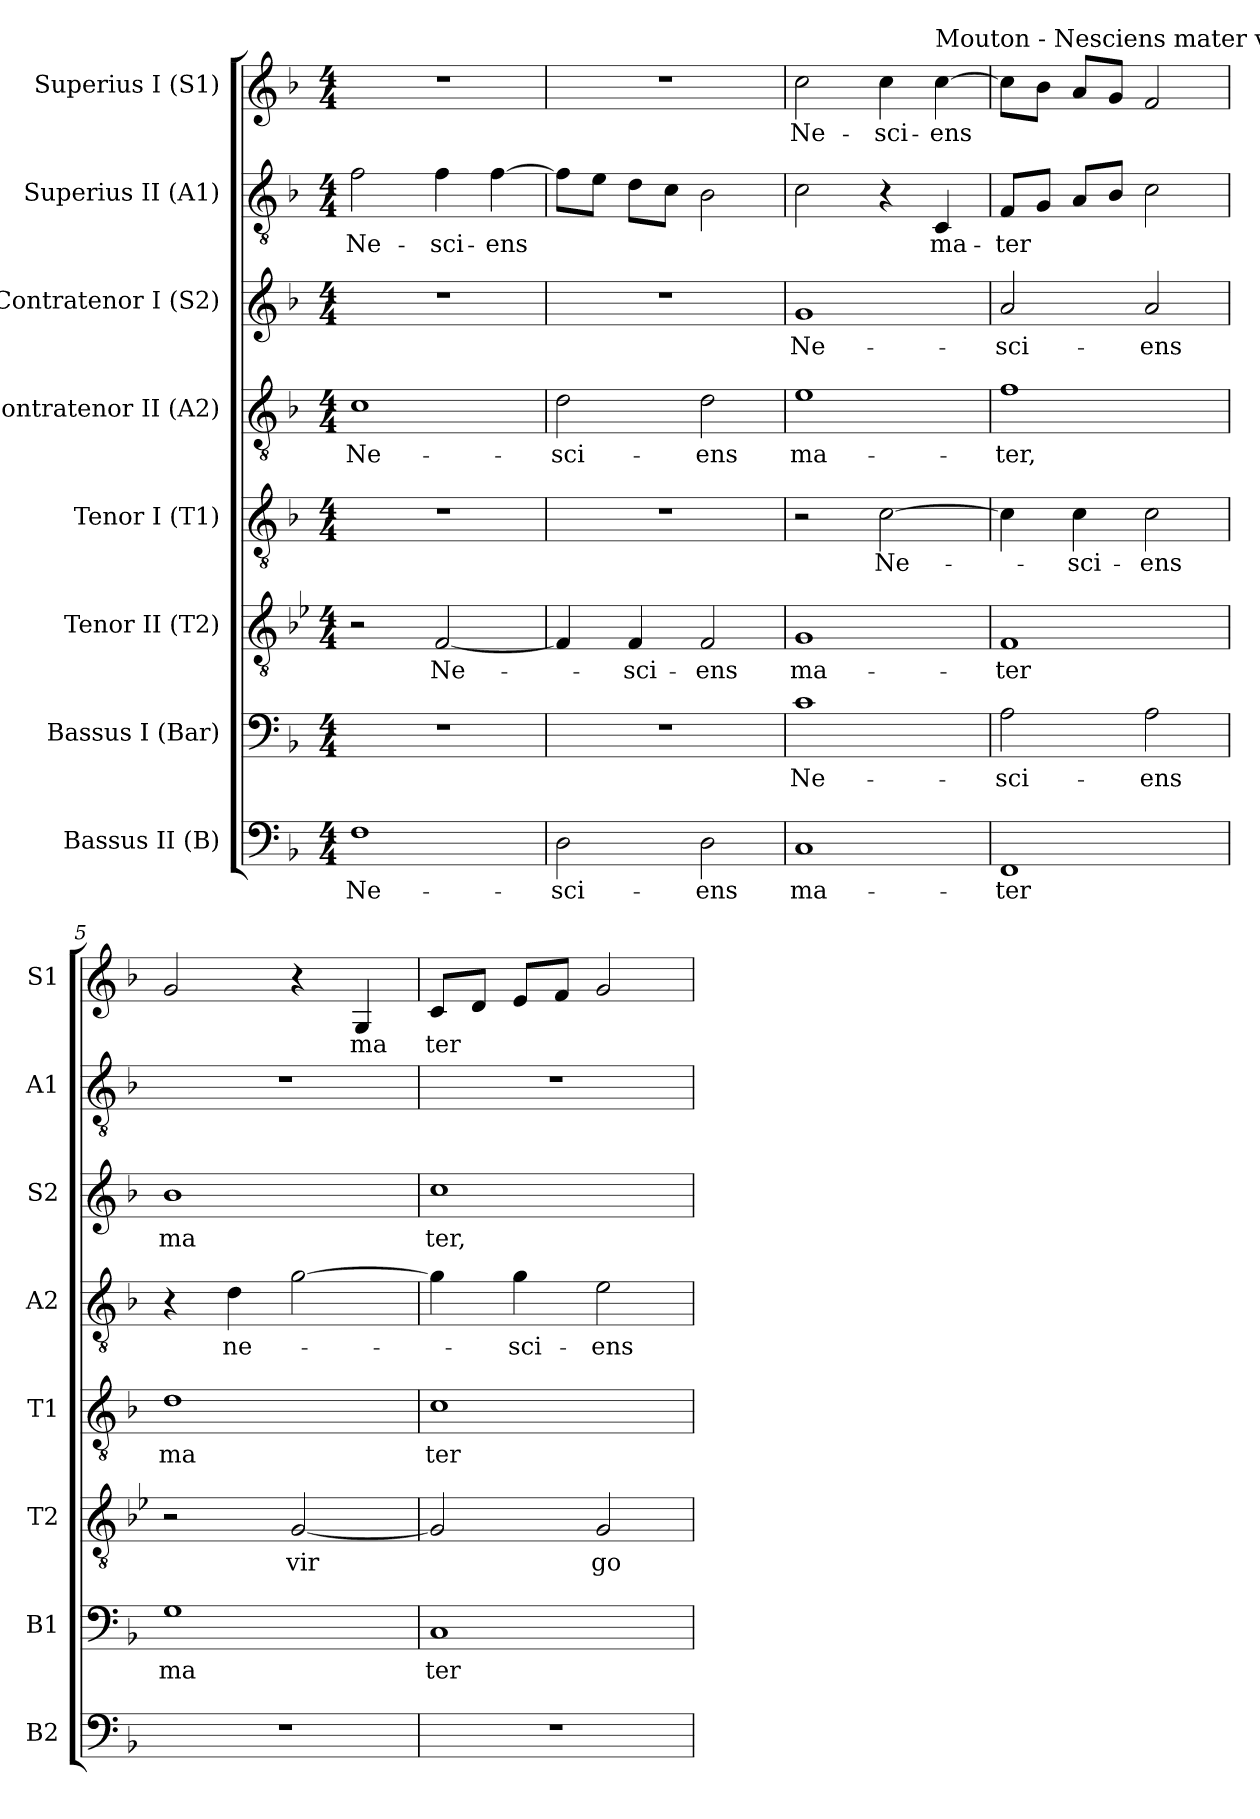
**kern	**text	**kern	**text	**kern	**text	**kern	**text	**kern	**text	**kern	**text	**kern	**text	**kern	**text
*part8	*part8	*part7	*part7	*part6	*part6	*part5	*part5	*part4	*part4	*part3	*part3	*part2	*part2	*part1	*part1
*staff8	*staff8	*staff7	*staff7	*staff6	*staff6	*staff5	*staff5	*staff4	*staff4	*staff3	*staff3	*staff2	*staff2	*staff1	*staff1
*I"Bassus II (B)	*	*I"Bassus I (Bar)	*	*I"Tenor II (T2)	*	*I"Tenor I (T1)	*	*I"Contratenor II (A2)	*	*I"Contratenor I (S2)	*	*I"Superius II (A1)	*	*I"Superius I (S1)	*
*I'B2	*	*I'B1	*	*I'T2	*	*I'T1	*	*I'A2	*	*I'S2	*	*I'A1	*	*I'S1	*
*clefF4	*	*clefF4	*	*clefGv2	*	*clefGv2	*	*clefGv2	*	*clefG2	*	*clefGv2	*	*clefG2	*
*k[b-]	*	*k[b-]	*	*k[b-e-]	*	*k[b-]	*	*k[b-]	*	*k[b-]	*	*k[b-]	*	*k[b-]	*
*F:	*	*F:	*	*B-:	*	*F:	*	*F:	*	*F:	*	*F:	*	*F:	*
*M4/4	*	*M4/4	*	*M4/4	*	*M4/4	*	*M4/4	*	*M4/4	*	*M4/4	*	*M4/4	*
=1	=1	=1	=1	=1	=1	=1	=1	=1	=1	=1	=1	=1	=1	=1	=1
!	!LO:LY:b	!	!	!	!	!	!	!	!LO:LY:b	!	!	!	!LO:LY:b	!	!
1F	Ne-	1r	.	2r	.	1r	.	1c	Ne-	1r	.	2f\	Ne-	1r	.
!	!	!	!	!	!LO:LY:b	!	!	!	!	!	!	!	!LO:LY:b	!	!
.	.	.	.	[2F/	Ne-	.	.	.	.	.	.	4f\	-sci-	.	.
!	!	!	!	!	!	!	!	!	!	!	!	!	!LO:LY:b	!	!
.	.	.	.	.	.	.	.	.	.	.	.	[4f\	-ens	.	.
=2	=2	=2	=2	=2	=2	=2	=2	=2	=2	=2	=2	=2	=2	=2	=2
!	!LO:LY:b	!	!	!	!	!	!	!	!LO:LY:b	!	!	!	!	!	!
2D\	-sci-	1r	.	4F/]	.	1r	.	2d\	-sci-	1r	.	8f\L]	.	1r	.
.	.	.	.	.	.	.	.	.	.	.	.	8e\J	.	.	.
!	!	!	!	!	!LO:LY:b	!	!	!	!	!	!	!	!	!	!
.	.	.	.	4F/	-sci-	.	.	.	.	.	.	8d\L	.	.	.
.	.	.	.	.	.	.	.	.	.	.	.	8c\J	.	.	.
!	!LO:LY:b	!	!	!	!LO:LY:b	!	!	!	!LO:LY:b	!	!	!	!	!	!
2D\	-ens	.	.	2F/	-ens	.	.	2d\	-ens	.	.	2B-\	.	.	.
=3	=3	=3	=3	=3	=3	=3	=3	=3	=3	=3	=3	=3	=3	=3	=3
!	!LO:LY:b	!	!LO:LY:b	!	!LO:LY:b	!	!	!	!LO:LY:b	!	!LO:LY:b	!	!	!	!LO:LY:b
1C	ma-	1c	Ne-	1G	ma-	2r	.	1e	ma-	1g	Ne-	2c\	.	2cc\	Ne-
!	!	!	!	!	!	!	!LO:LY:b	!	!	!	!	!	!	!	!LO:LY:b
.	.	.	.	.	.	[2c\	Ne-	.	.	.	.	4r	.	4cc\	-sci-
!	!	!	!	!	!	!	!	!	!	!	!	!	!	!LO:TX:a:t=Mouton - Nesciens mater virgo virum	!
!	!	!	!	!	!	!	!	!	!	!	!	!	!LO:LY:b	!	!LO:LY:b
.	.	.	.	.	.	.	.	.	.	.	.	4C/	ma-	[4cc\	-ens
=4	=4	=4	=4	=4	=4	=4	=4	=4	=4	=4	=4	=4	=4	=4	=4
!	!LO:LY:b	!	!LO:LY:b	!	!LO:LY:b	!	!	!	!LO:LY:b	!	!LO:LY:b	!	!LO:LY:b	!	!
1FF	-ter	2A\	-sci-	1F	-ter	4c\]	.	1f	-ter,	2a/	-sci-	8F/L	-ter	8cc\L]	.
.	.	.	.	.	.	.	.	.	.	.	.	8G/J	.	8b-\J	.
!	!	!	!	!	!	!	!LO:LY:b	!	!	!	!	!	!	!	!
.	.	.	.	.	.	4c\	-sci-	.	.	.	.	8A/L	.	8a/L	.
.	.	.	.	.	.	.	.	.	.	.	.	8B-/J	.	8g/J	.
!	!	!	!LO:LY:b	!	!	!	!LO:LY:b	!	!	!	!LO:LY:b	!	!	!	!
.	.	2A\	-ens	.	.	2c\	-ens	.	.	2a/	-ens	2c\	.	2f/	.
=5	=5	=5	=5	=5	=5	=5	=5	=5	=5	=5	=5	=5	=5	=5	=5
!	!	!	!LO:LY:b	!	!	!	!LO:LY:b	!	!	!	!LO:LY:b	!	!	!	!
1r	.	1G	ma­	2r	.	1d	ma­	4r	.	1b-	ma­	1r	.	2g/	.
!	!	!	!	!	!	!	!	!	!LO:LY:b	!	!	!	!	!	!
.	.	.	.	.	.	.	.	4d\	ne-	.	.	.	.	.	.
!	!	!	!	!	!LO:LY:b	!	!	!	!	!	!	!	!	!	!
.	.	.	.	[2G/	vir­	.	.	[2g\	.	.	.	.	.	4r	.
!	!	!	!	!	!	!	!	!	!	!	!	!	!	!	!LO:LY:b
.	.	.	.	.	.	.	.	.	.	.	.	.	.	4G/	ma­
!!LO:LB:g=z
=6	=6	=6	=6	=6	=6	=6	=6	=6	=6	=6	=6	=6	=6	=6	=6
!	!	!	!LO:LY:b	!	!	!	!LO:LY:b	!	!	!	!LO:LY:b	!	!	!	!LO:LY:b
1r	.	1C	ter	2G/]	.	1c	ter	4g\]	.	1cc	ter,	1r	.	8c/L	ter
.	.	.	.	.	.	.	.	.	.	.	.	.	.	8d/J	.
!	!	!	!	!	!	!	!	!	!LO:LY:b	!	!	!	!	!	!
.	.	.	.	.	.	.	.	4g\	-sci-	.	.	.	.	8e/L	.
.	.	.	.	.	.	.	.	.	.	.	.	.	.	8f/J	.
!	!	!	!	!	!LO:LY:b	!	!	!	!LO:LY:b	!	!	!	!	!	!
.	.	.	.	2G/	go	.	.	2e\	-ens	.	.	.	.	2g/	.
=	=	=	=	=	=	=	=	=	=	=	=	=	=	=	=
*-	*-	*-	*-	*-	*-	*-	*-	*-	*-	*-	*-	*-	*-	*-	*-
